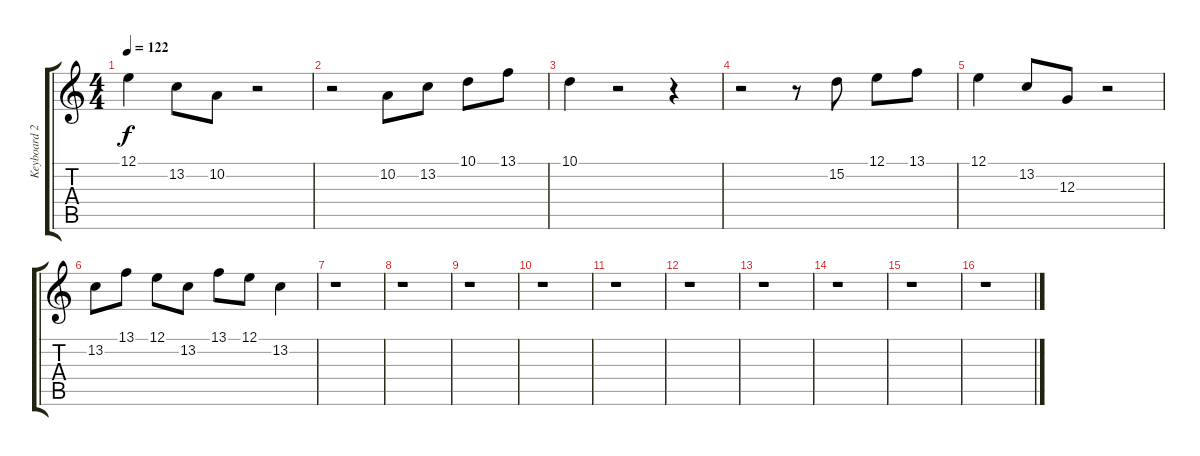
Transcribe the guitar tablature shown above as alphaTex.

\track ("Keyboard 2" "Keyboard 2") {instrument stringensemble2}
\staff {score tabs}
\tuning (E4 B3 G3 D3 A2 E2) {hide}
\ts (4 4)
\tempo 122
\clef g2
\ks c
12.1.4{dy f} 13.2.8 10.2.8 r.2 |
r.2 10.2.8 13.2.8 10.1.8 13.1.8 |
10.1.4 r.2 r.4 |
r.2 r.8 15.2.8 12.1.8 13.1.8 |
12.1.4 13.2.8 12.3.8 r.2 |
13.2.8 13.1.8 12.1.8 13.2.8 13.1.8 12.1.8 13.2.4 |
r.1 |
r.1 |
r.1 |
r.1 |
r.1 |
r.1 |
r.1 |
r.1 |
r.1 |
r.1
